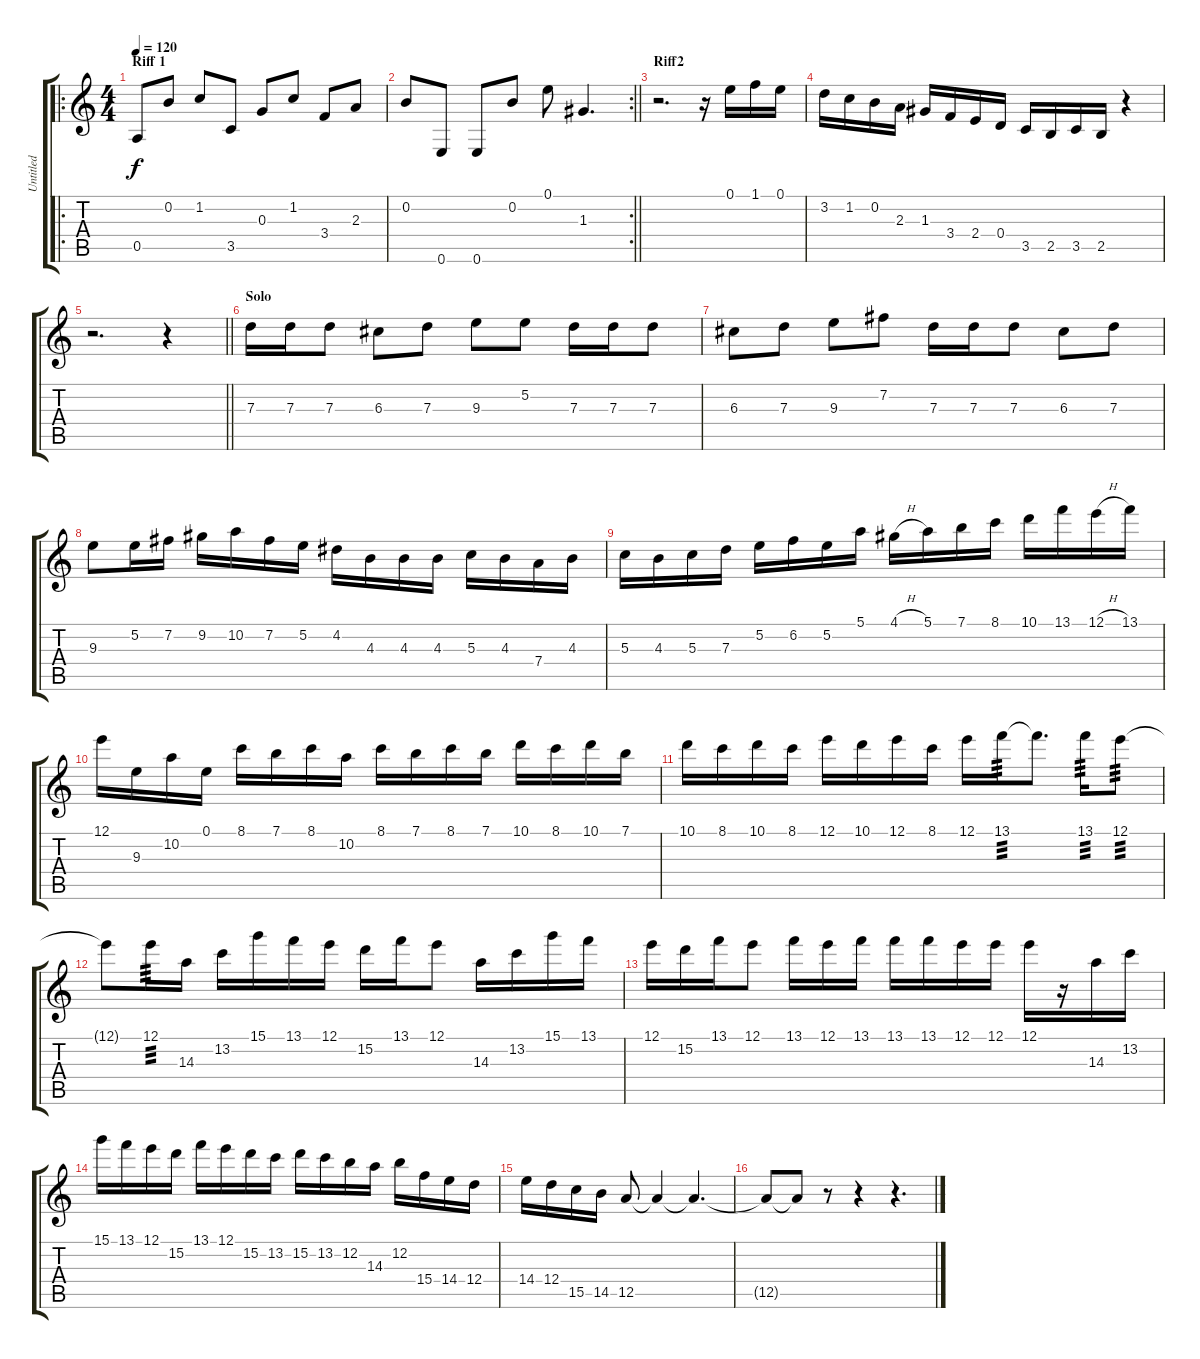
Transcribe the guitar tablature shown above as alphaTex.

\track ("Untitled" "Untitled") {instrument acousticguitarnylon}
\staff {score tabs}
\tuning (E4 B3 G3 D3 A2 E2) {hide}
\ro
\ts (4 4)
\section ("" "Riff 1")
\tempo 120
\clef g2
\ks c
0.5.8{dy f instrument acousticguitarnylon} 0.2.8 1.2.8 3.5.8 0.3.8 1.2.8 3.4.8 2.3.8 |
\rc 2
\barLineRight lightlight
0.2.8 0.6.8 0.6.8 0.2.8 0.1.8 1.3.4{d} |
\section ("" "Riff2")
r.2{d} r.16 0.1.16 1.1.16 0.1.16 |
3.2.16 1.2.16 0.2.16 2.3.16 1.3.16 3.4.16 2.4.16 0.4.16 3.5.16 2.5.16 3.5.16 2.5.16 r.4 |
\barLineRight lightlight
r.2{d} r.4 |
\section ("" "Solo")
7.3.16 7.3.16 7.3.8 6.3.8 7.3.8 9.3.8 5.2.8 7.3.16 7.3.16 7.3.8 |
6.3.8 7.3.8 9.3.8 7.2.8 7.3.16 7.3.16 7.3.8 6.3.8 7.3.8 |
9.3.8 5.2.16 7.2.16 9.2.16 10.2.16 7.2.16 5.2.16 4.2.16 4.3.16 4.3.16 4.3.16 5.3.16 4.3.16 7.4.16 4.3.16 |
5.3.16 4.3.16 5.3.16 7.3.16 5.2.16 6.2.16 5.2.16 5.1.16 4.1{h}.16 5.1.16 7.1.16 8.1.16 10.1.16 13.1.16 12.1{h}.16 13.1.16 |
12.1.16 9.3.16 10.2.16 0.1.16 8.1.16 7.1.16 8.1.16 10.2.16 8.1.16 7.1.16 8.1.16 7.1.16 10.1.16 8.1.16 10.1.16 7.1.16 |
10.1.16 8.1.16 10.1.16 8.1.16 12.1.16 10.1.16 12.1.16 8.1.16 12.1.16 13.1.16{tp 3} 13.1{t}.8{d} 13.1.16{tp 3} 12.1.8{tp 3} |
12.1{t}.8 12.1.16{tp 3} 14.3.16 13.2.16 15.1.16 13.1.16 12.1.16 15.2.16 13.1.16 12.1.8 14.3.16 13.2.16 15.1.16 13.1.16 |
12.1.16 15.2.16 13.1.16 12.1.8 13.1.16 12.1.16 13.1.16 13.1.16 13.1.16 12.1.16 12.1.16 12.1.16 r.16 14.3.16 13.2.16 |
15.1.16 13.1.16 12.1.16 15.2.16 13.1.16 12.1.16 15.2.16 13.2.16 15.2.16 13.2.16 12.2.16 14.3.16 12.2.16 15.4.16 14.4.16 12.4.16 |
14.4.16 12.4.16 15.5.16 14.5.16 12.5.8 12.5{t}.4 12.5{t}.4{d} |
12.5{t}.8 12.5{t}.8 r.8 r.4 r.4{d}
